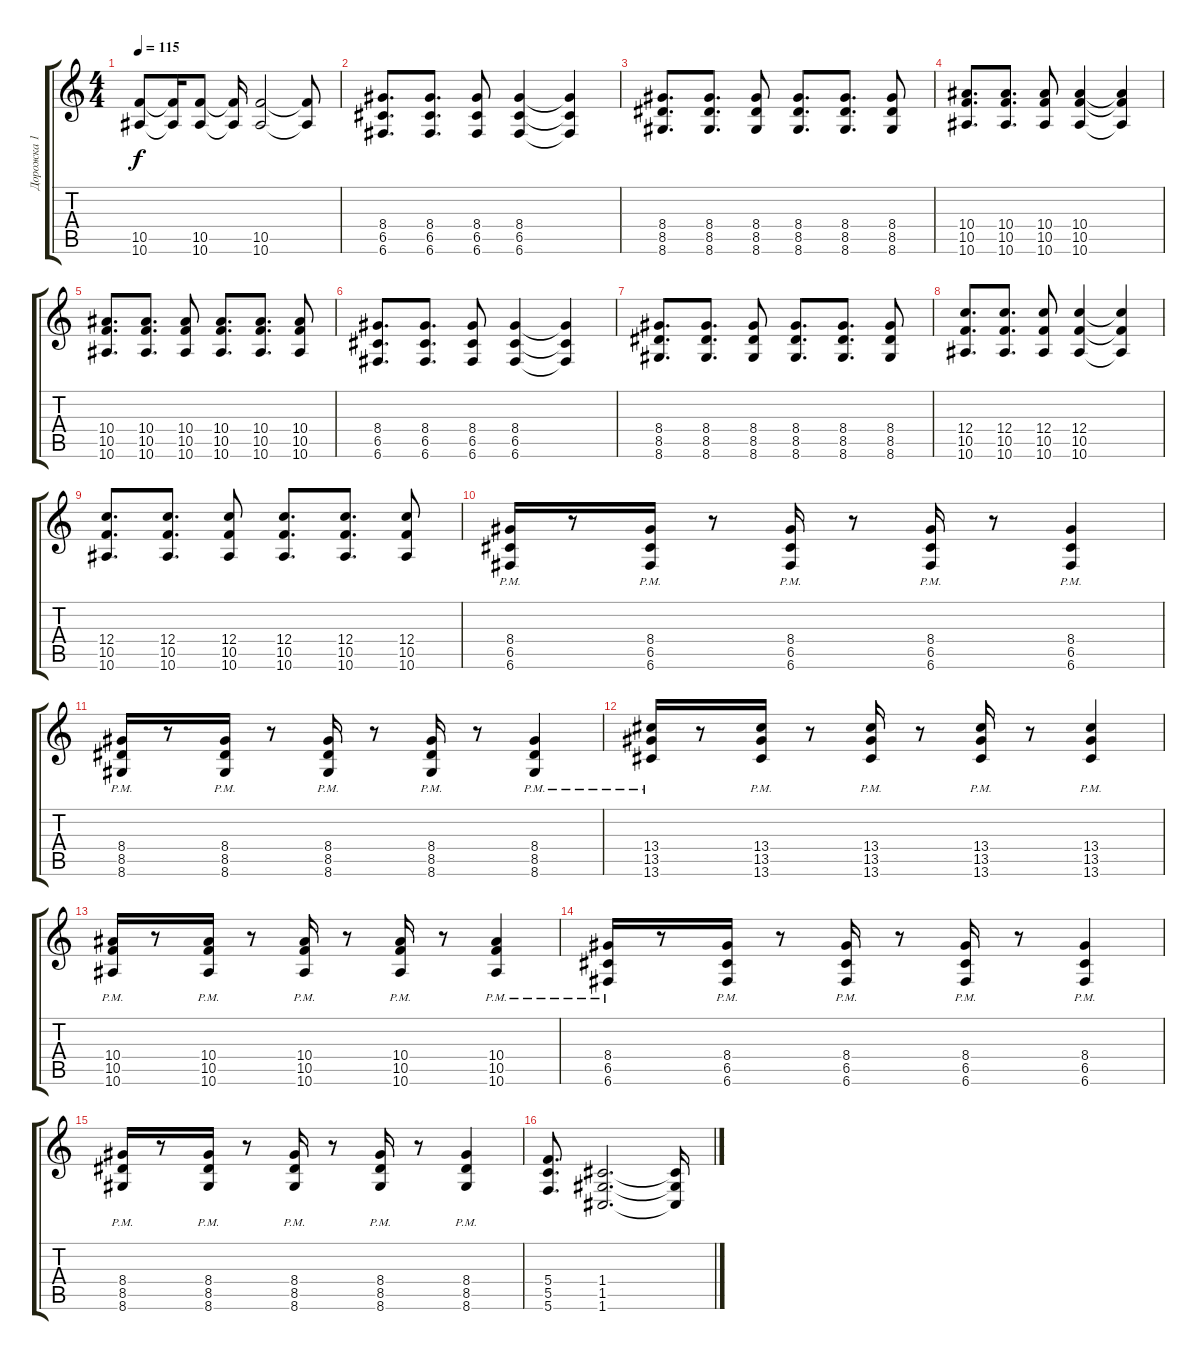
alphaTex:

\track ("Дорожка 1" "Дорожка 1") {instrument overdrivenguitar}
\staff {score tabs}
\tuning (D4 A3 F3 C3 G2 C2) {hide}
\ts (4 4)
\tempo 115
\clef g2
\ks c
(10.5 10.6).8{dy f} (10.5{t} 10.6{t}).16 (10.5 10.6).8 (10.5{t} 10.6{t}).16 (10.5 10.6).2 (10.5{t} 10.6{t}).8 |
(8.4 6.5 6.6).8{d} (8.4 6.5 6.6).8{d} (8.4 6.5 6.6).8 (8.4 6.5 6.6).4 (8.4{t} 6.5{t} 6.6{t}).4 |
(8.4 8.5 8.6).8{d} (8.4 8.5 8.6).8{d} (8.4 8.5 8.6).8 (8.4 8.5 8.6).8{d} (8.4 8.5 8.6).8{d} (8.4 8.5 8.6).8 |
(10.4 10.5 10.6).8{d} (10.4 10.5 10.6).8{d} (10.4 10.5 10.6).8 (10.4 10.5 10.6).4 (10.4{t} 10.5{t} 10.6{t}).4 |
(10.4 10.5 10.6).8{d} (10.4 10.5 10.6).8{d} (10.4 10.5 10.6).8 (10.4 10.5 10.6).8{d} (10.4 10.5 10.6).8{d} (10.4 10.5 10.6).8 |
(8.4 6.5 6.6).8{d} (8.4 6.5 6.6).8{d} (8.4 6.5 6.6).8 (8.4 6.5 6.6).4 (8.4{t} 6.5{t} 6.6{t}).4 |
(8.4 8.5 8.6).8{d} (8.4 8.5 8.6).8{d} (8.4 8.5 8.6).8 (8.4 8.5 8.6).8{d} (8.4 8.5 8.6).8{d} (8.4 8.5 8.6).8 |
(12.4 10.5 10.6).8{d} (12.4 10.5 10.6).8{d} (12.4 10.5 10.6).8 (12.4 10.5 10.6).4 (12.4{t} 10.5{t} 10.6{t}).4 |
(12.4 10.5 10.6).8{d} (12.4 10.5 10.6).8{d} (12.4 10.5 10.6).8 (12.4 10.5 10.6).8{d} (12.4 10.5 10.6).8{d} (12.4 10.5 10.6).8 |
(8.4{pm} 6.5{pm} 6.6{pm}).16{instrument electricguitarclean} r.8 (8.4{pm} 6.5{pm} 6.6{pm}).16 r.8 (8.4{pm} 6.5{pm} 6.6{pm}).16 r.8 (8.4{pm} 6.5{pm} 6.6{pm}).16 r.8 (8.4{pm} 6.5{pm} 6.6{pm}).4 |
(8.4{pm} 8.5{pm} 8.6{pm}).16{instrument electricguitarclean} r.8 (8.4{pm} 8.5{pm} 8.6{pm}).16 r.8 (8.4{pm} 8.5{pm} 8.6{pm}).16 r.8 (8.4{pm} 8.5{pm} 8.6{pm}).16 r.8 (8.4{pm} 8.5{pm} 8.6{pm}).4 |
(13.4{pm} 13.5{pm} 13.6{pm}).16{instrument electricguitarclean} r.8 (13.4{pm} 13.5{pm} 13.6{pm}).16 r.8 (13.4{pm} 13.5{pm} 13.6{pm}).16 r.8 (13.4{pm} 13.5{pm} 13.6{pm}).16 r.8 (13.4{pm} 13.5{pm} 13.6{pm}).4 |
(10.4{pm} 10.5{pm} 10.6{pm}).16{instrument electricguitarclean} r.8 (10.4{pm} 10.5{pm} 10.6{pm}).16 r.8 (10.4{pm} 10.5{pm} 10.6{pm}).16 r.8 (10.4{pm} 10.5{pm} 10.6{pm}).16 r.8 (10.4{pm} 10.5{pm} 10.6{pm}).4 |
(8.4{pm} 6.5{pm} 6.6{pm}).16{instrument electricguitarclean} r.8 (8.4{pm} 6.5{pm} 6.6{pm}).16 r.8 (8.4{pm} 6.5{pm} 6.6{pm}).16 r.8 (8.4{pm} 6.5{pm} 6.6{pm}).16 r.8 (8.4{pm} 6.5{pm} 6.6{pm}).4 |
(8.4{pm} 8.5{pm} 8.6{pm}).16{instrument electricguitarclean} r.8 (8.4{pm} 8.5{pm} 8.6{pm}).16 r.8 (8.4{pm} 8.5{pm} 8.6{pm}).16 r.8 (8.4{pm} 8.5{pm} 8.6{pm}).16 r.8 (8.4{pm} 8.5{pm} 8.6{pm}).4 |
(5.4 5.5 5.6).8{d instrument overdrivenguitar} (1.4 1.5 1.6).2{d} (1.4{t} 1.5{t} 1.6{t}).16
